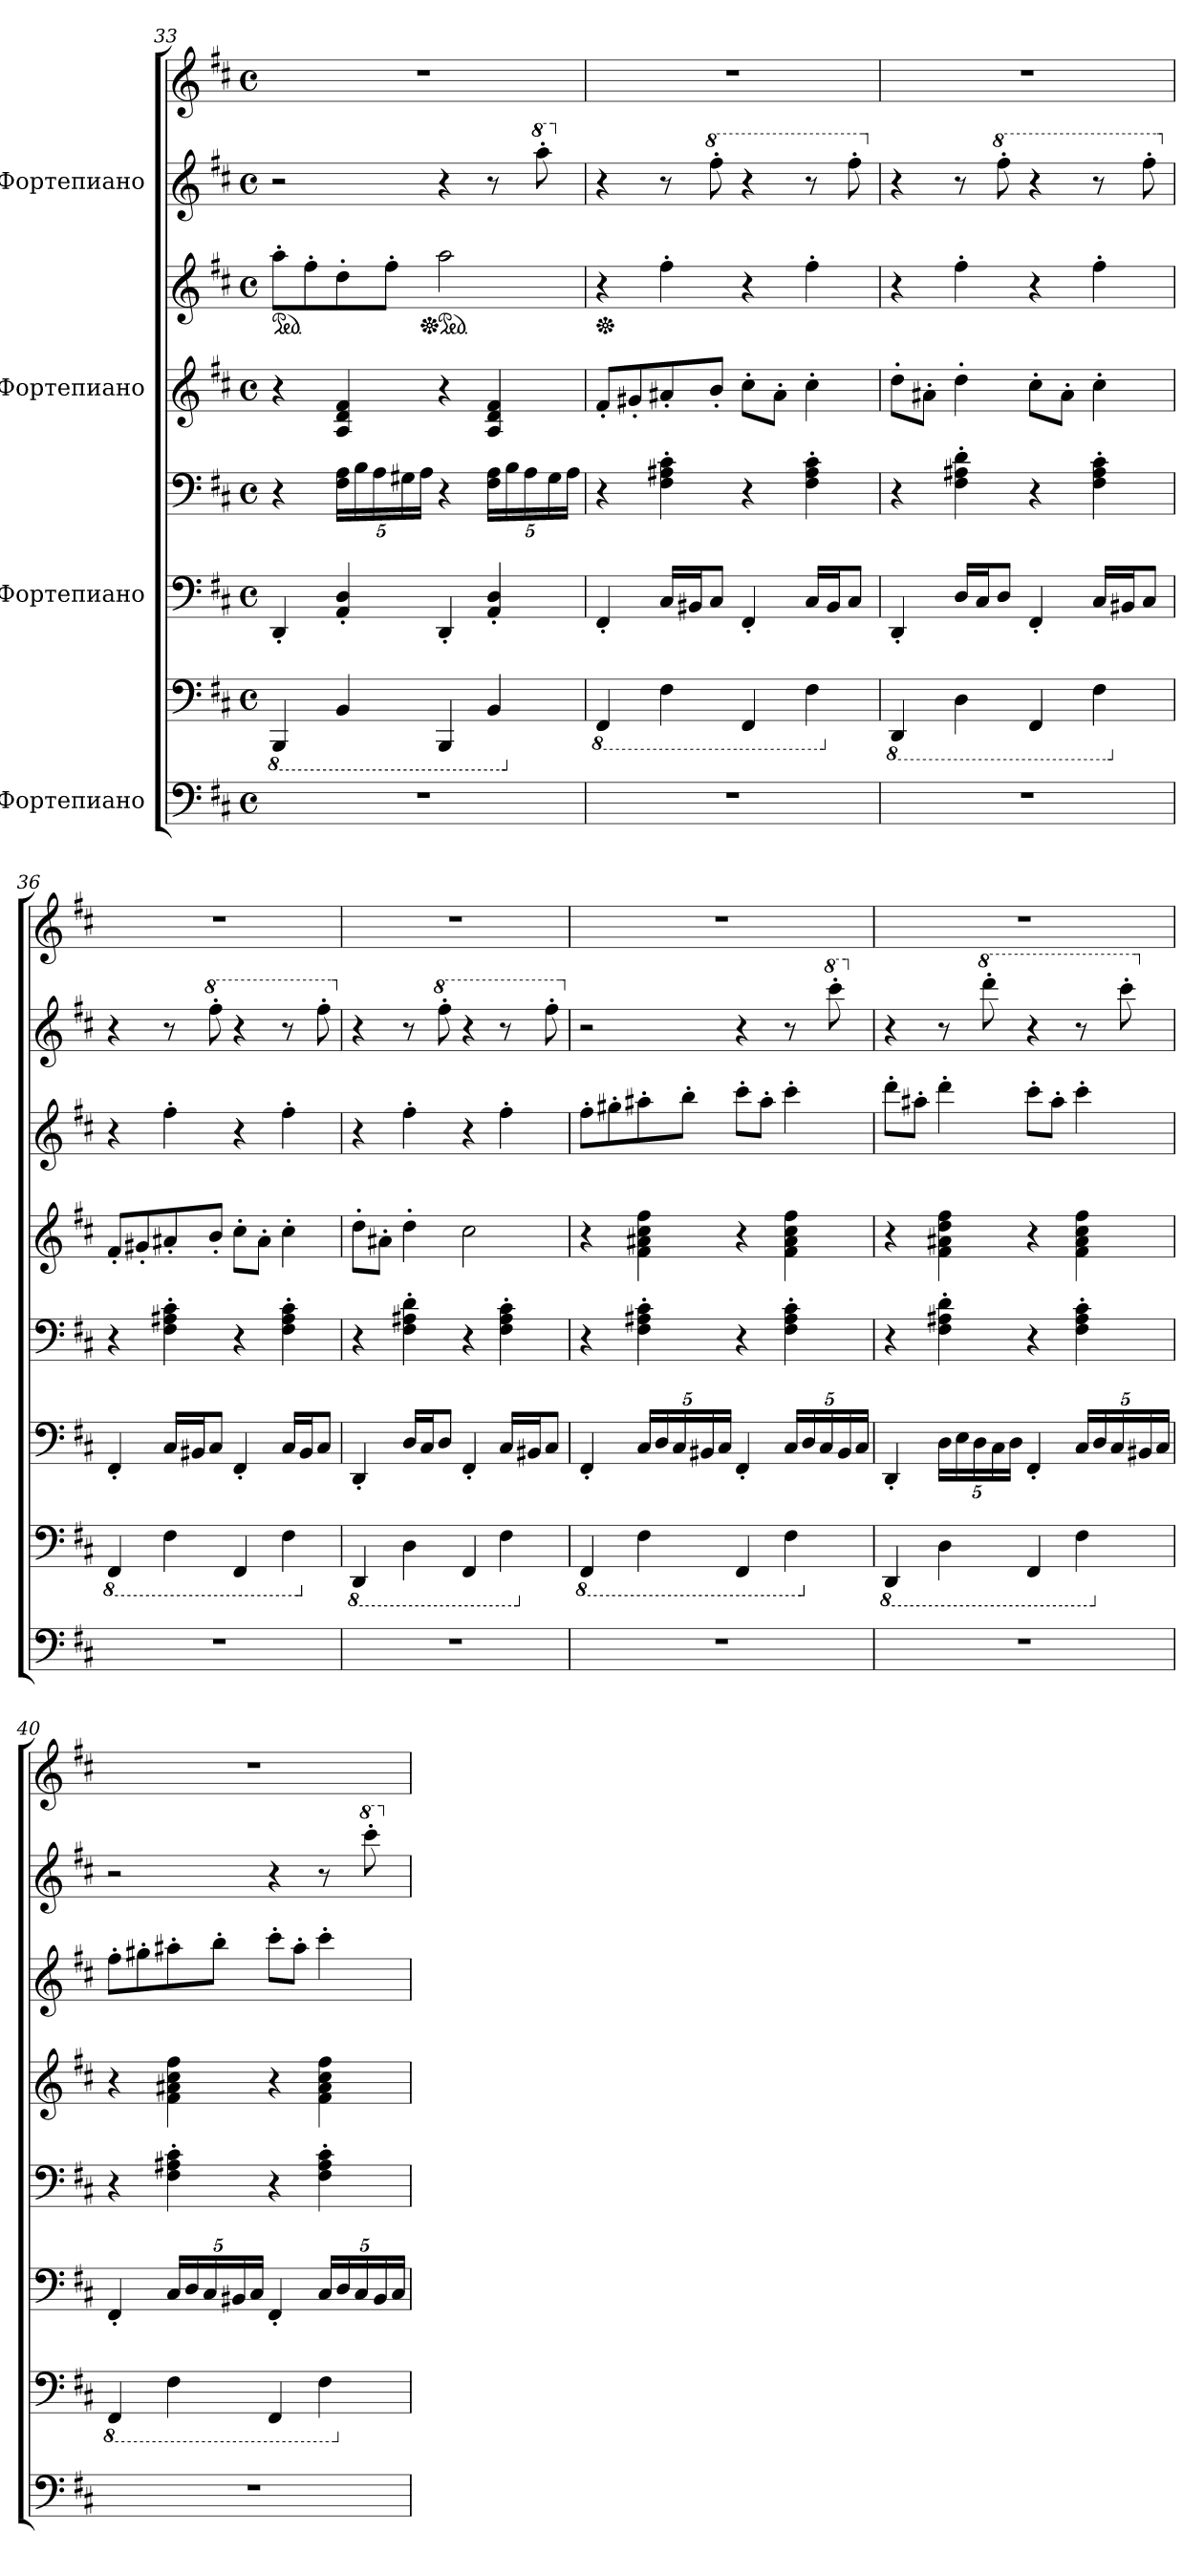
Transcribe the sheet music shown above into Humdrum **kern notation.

**kern	**kern	**kern	**kern	**kern	**kern	**kern	**kern
*part4	*part4	*part3	*part3	*part2	*part2	*part1	*part1
*staff8	*staff7	*staff6	*staff5	*staff4	*staff3	*staff2	*staff1
*I"Фортепиано	*	*I"Фортепиано	*	*I"Фортепиано	*	*I"Фортепиано	*
*clefF4	*clefF4	*clefF4	*clefF4	*clefG2	*clefG2	*clefG2	*clefG2
*k[f#c#]	*k[f#c#]	*k[f#c#]	*k[f#c#]	*k[f#c#]	*k[f#c#]	*k[f#c#]	*k[f#c#]
*M4/4	*M4/4	*M4/4	*M4/4	*M4/4	*M4/4	*M4/4	*M4/4
*met(c)	*met(c)	*met(c)	*met(c)	*met(c)	*met(c)	*met(c)	*met(c)
*	*8ba	*	*	*	*	*	*
*	*	*	*	*	*ped	*	*
=33	=33	=33	=33	=33	=33	=33	=33
1r	4BBBB/	4DD'/	4r	4r	8aa'\L	2r	1r
.	.	.	.	.	8ff#'\	.	.
*	*	*	*Xbrackettup	*	*	*	*
.	4BBB/	4AA/' 4D/'	20F#\ 20A\LL	4A/ 4d/ 4f#/	8dd'\	.	.
.	.	.	20B\	.	.	.	.
.	.	.	20A\	.	.	.	.
.	.	.	.	.	8ff#'\J	.	.
.	.	.	20G#X\	.	.	.	.
.	.	.	20A\JJ	.	.	.	.
*	*	*	*	*	*Xped	*	*
*	*	*	*	*	*ped	*	*
.	4BBBB/	4DD'/	4r	4r	2aa\	4r	.
.	4BBB/	4AA/' 4D/'	20F#\ 20A\LL	4A/ 4d/ 4f#/	.	8r	.
.	.	.	20B\	.	.	.	.
.	.	.	20A\	.	.	.	.
*	*	*	*	*	*	*8va	*
.	.	.	.	.	.	8aaa'\	.
.	.	.	20G#\	.	.	.	.
.	.	.	20A\JJ	.	.	.	.
=34	=34	=34	=34	=34	=34	=34	=34
*	*X8ba	*	*	*	*	*	*
*	*8ba	*	*	*	*	*	*
*	*	*	*	*	*Xped	*	*
*	*	*	*	*	*	*X8va	*
*	*	*	*	*	*	*	*MM110
1r	4FFF#/	4FF#'/	4r	8f#'/L	4r	4r	1r
.	.	.	.	8g#X'/	.	.	.
.	4FF#\	16C#/LL	4F#\' 4A#X\' 4c#\'	8a#X'/	4ff#'\	8r	.
.	.	16BB#X/J	.	.	.	.	.
*	*	*	*	*	*	*8va	*
.	.	8C#/J	.	8b'/J	.	8fff#'\	.
.	4FFF#/	4FF#'/	4r	8cc#'\L	4r	4r	.
.	.	.	.	8a#'\J	.	.	.
.	4FF#\	16C#/LL	4F#\' 4A#\' 4c#\'	4cc#'\	4ff#'\	8r	.
.	.	16BB#/J	.	.	.	.	.
.	.	8C#/J	.	.	.	8fff#'\	.
!!LO:PB:g=z
=35	=35	=35	=35	=35	=35	=35	=35
*	*X8ba	*	*	*	*	*	*
*	*8ba	*	*	*	*	*	*
*	*	*	*	*	*	*X8va	*
1r	4DDD/	4DD'/	4r	8dd'\L	4r	4r	1r
.	.	.	.	8a#X'\J	.	.	.
.	4DD\	16D/LL	4F#\' 4A#X\' 4d\'	4dd'\	4ff#'\	8r	.
.	.	16C#/J	.	.	.	.	.
*	*	*	*	*	*	*8va	*
.	.	8D/J	.	.	.	8fff#'\	.
.	4FFF#/	4FF#'/	4r	8cc#'\L	4r	4r	.
.	.	.	.	8a#'\J	.	.	.
.	4FF#\	16C#/LL	4F#\' 4A#\' 4c#\'	4cc#'\	4ff#'\	8r	.
.	.	16BB#X/J	.	.	.	.	.
.	.	8C#/J	.	.	.	8fff#'\	.
=36	=36	=36	=36	=36	=36	=36	=36
*	*X8ba	*	*	*	*	*	*
*	*8ba	*	*	*	*	*	*
*	*	*	*	*	*	*X8va	*
1r	4FFF#/	4FF#'/	4r	8f#'/L	4r	4r	1r
.	.	.	.	8g#X'/	.	.	.
.	4FF#\	16C#/LL	4F#\' 4A#X\' 4c#\'	8a#X'/	4ff#'\	8r	.
.	.	16BB#X/J	.	.	.	.	.
*	*	*	*	*	*	*8va	*
.	.	8C#/J	.	8b'/J	.	8fff#'\	.
.	4FFF#/	4FF#'/	4r	8cc#'\L	4r	4r	.
.	.	.	.	8a#'\J	.	.	.
.	4FF#\	16C#/LL	4F#\' 4A#\' 4c#\'	4cc#'\	4ff#'\	8r	.
.	.	16BB#/J	.	.	.	.	.
.	.	8C#/J	.	.	.	8fff#'\	.
=37	=37	=37	=37	=37	=37	=37	=37
*	*X8ba	*	*	*	*	*	*
*	*8ba	*	*	*	*	*	*
*	*	*	*	*	*	*X8va	*
1r	4DDD/	4DD'/	4r	8dd'\L	4r	4r	1r
.	.	.	.	8a#X'\J	.	.	.
.	4DD\	16D/LL	4F#\' 4A#X\' 4d\'	4dd'\	4ff#'\	8r	.
.	.	16C#/J	.	.	.	.	.
*	*	*	*	*	*	*8va	*
.	.	8D/J	.	.	.	8fff#'\	.
.	4FFF#/	4FF#'/	4r	2cc#\	4r	4r	.
.	4FF#\	16C#/LL	4F#\' 4A#\' 4c#\'	.	4ff#'\	8r	.
.	.	16BB#X/J	.	.	.	.	.
.	.	8C#/J	.	.	.	8fff#'\	.
!!LO:PB:g=z
=38	=38	=38	=38	=38	=38	=38	=38
*	*X8ba	*	*	*	*	*	*
*	*8ba	*	*	*	*	*	*
*	*	*	*	*	*	*X8va	*
*	*	*	*	*	*	*	*MM115
1r	4FFF#/	4FF#'/	4r	4r	8ff#'\L	2r	1r
.	.	.	.	.	8gg#X'\	.	.
*	*	*Xbrackettup	*	*	*	*	*
.	4FF#\	20C#/LL	4F#\' 4A#X\' 4c#\'	4f#\ 4a#X\ 4cc#\ 4ff#\	8aa#X'\	.	.
.	.	20D/	.	.	.	.	.
.	.	20C#/	.	.	.	.	.
.	.	.	.	.	8bb'\J	.	.
.	.	20BB#X/	.	.	.	.	.
.	.	20C#/JJ	.	.	.	.	.
.	4FFF#/	4FF#'/	4r	4r	8ccc#'\L	4r	.
.	.	.	.	.	8aa#'\J	.	.
.	4FF#\	20C#/LL	4F#\' 4A#\' 4c#\'	4f#\ 4a#\ 4cc#\ 4ff#\	4ccc#'\	8r	.
.	.	20D/	.	.	.	.	.
.	.	20C#/	.	.	.	.	.
*	*	*	*	*	*	*8va	*
.	.	.	.	.	.	8cccc#'\	.
.	.	20BB#/	.	.	.	.	.
.	.	20C#/JJ	.	.	.	.	.
=39	=39	=39	=39	=39	=39	=39	=39
*	*X8ba	*	*	*	*	*	*
*	*8ba	*	*	*	*	*	*
*	*	*	*	*	*	*X8va	*
1r	4DDD/	4DD'/	4r	4r	8ddd'\L	4r	1r
.	.	.	.	.	8aa#X'\J	.	.
.	4DD\	20D\LL	4F#\' 4A#X\' 4d\'	4f#\ 4a#X\ 4dd\ 4ff#\	4ddd'\	8r	.
.	.	20E\	.	.	.	.	.
.	.	20D\	.	.	.	.	.
*	*	*	*	*	*	*8va	*
.	.	.	.	.	.	8dddd'\	.
.	.	20C#\	.	.	.	.	.
.	.	20D\JJ	.	.	.	.	.
.	4FFF#/	4FF#'/	4r	4r	8ccc#'\L	4r	.
.	.	.	.	.	8aa#'\J	.	.
.	4FF#\	20C#/LL	4F#\' 4A#\' 4c#\'	4f#\ 4a#\ 4cc#\ 4ff#\	4ccc#'\	8r	.
.	.	20D/	.	.	.	.	.
.	.	20C#/	.	.	.	.	.
.	.	.	.	.	.	8cccc#'\	.
.	.	20BB#X/	.	.	.	.	.
.	.	20C#/JJ	.	.	.	.	.
!!LO:PB:g=z
=40	=40	=40	=40	=40	=40	=40	=40
*	*X8ba	*	*	*	*	*	*
*	*8ba	*	*	*	*	*	*
*	*	*	*	*	*	*X8va	*
1r	4FFF#/	4FF#'/	4r	4r	8ff#'\L	2r	1r
.	.	.	.	.	8gg#X'\	.	.
.	4FF#\	20C#/LL	4F#\' 4A#X\' 4c#\'	4f#\ 4a#X\ 4cc#\ 4ff#\	8aa#X'\	.	.
.	.	20D/	.	.	.	.	.
.	.	20C#/	.	.	.	.	.
.	.	.	.	.	8bb'\J	.	.
.	.	20BB#X/	.	.	.	.	.
.	.	20C#/JJ	.	.	.	.	.
.	4FFF#/	4FF#'/	4r	4r	8ccc#'\L	4r	.
.	.	.	.	.	8aa#'\J	.	.
.	4FF#\	20C#/LL	4F#\' 4A#\' 4c#\'	4f#\ 4a#\ 4cc#\ 4ff#\	4ccc#'\	8r	.
.	.	20D/	.	.	.	.	.
.	.	20C#/	.	.	.	.	.
*	*	*	*	*	*	*8va	*
.	.	.	.	.	.	8cccc#'\	.
.	.	20BB#/	.	.	.	.	.
.	.	20C#/JJ	.	.	.	.	.
*	*X8ba	*	*	*	*	*	*
*	*	*	*	*	*	*X8va	*
=	=	=	=	=	=	=	=
*-	*-	*-	*-	*-	*-	*-	*-
